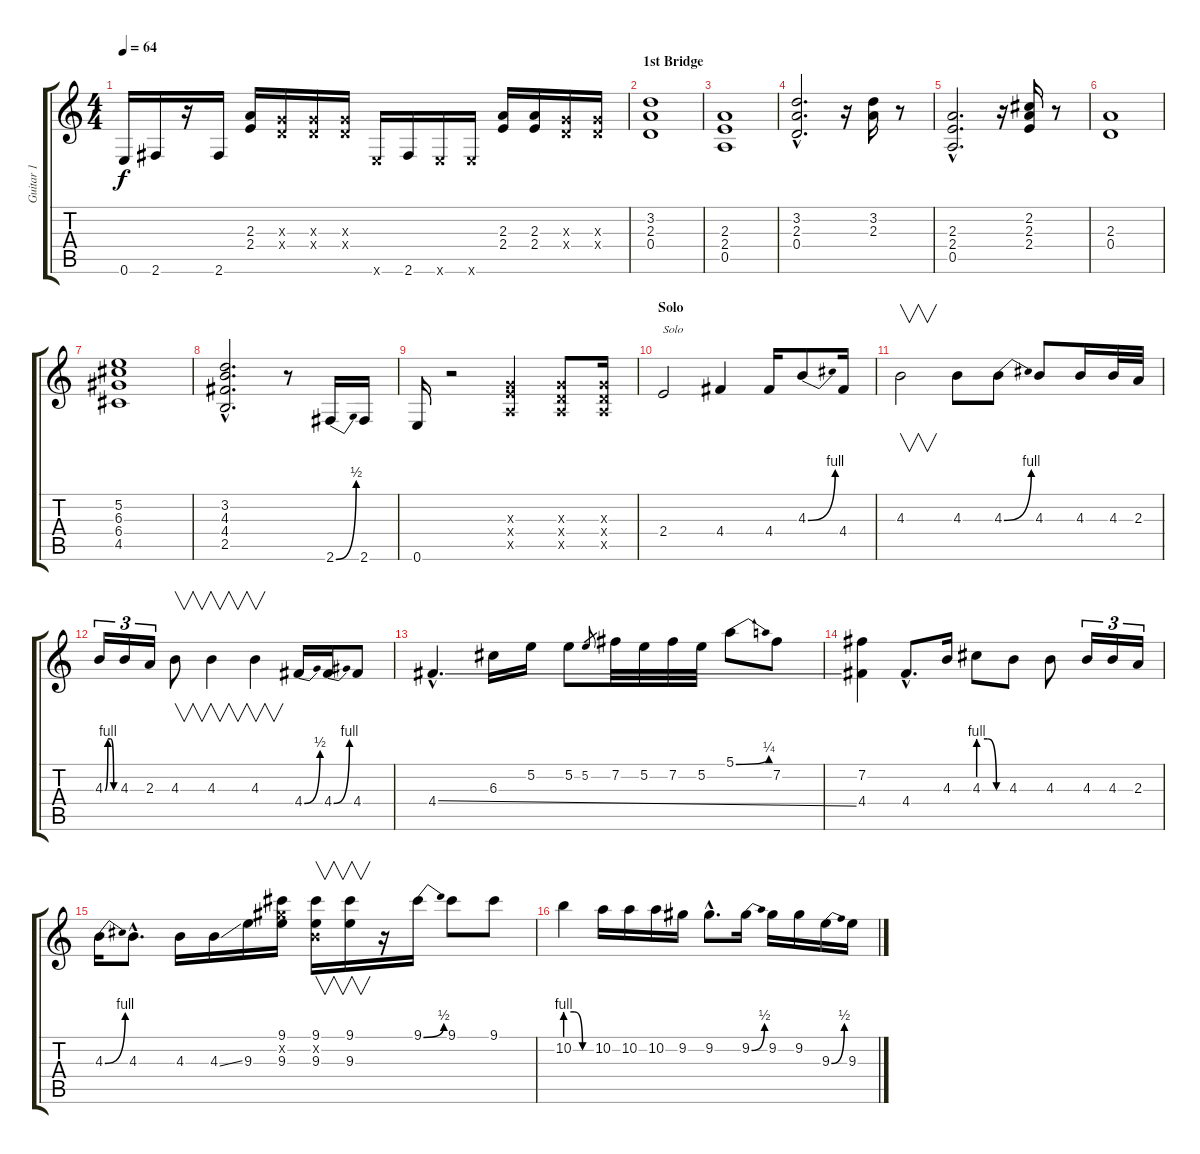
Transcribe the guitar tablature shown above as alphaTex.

\track ("Guitar 1" "Guitar 1") {instrument overdrivenguitar}
\staff {score tabs}
\tuning (E4 B3 G3 D3 A2 E2) {hide}
\ts (4 4)
\tempo 64
\clef g2
\ks c
0.6.16{dy f} 2.6.16 r.16 2.6.16 (2.3 2.4).16 (0.3{x} 0.4{x}).16 (0.3{x} 0.4{x}).16 (0.3{x} 0.4{x}).16 0.6{x}.16 2.6.16 0.6{x}.16 0.6{x}.16 (2.3 2.4).16 (2.3 2.4).16 (0.3{x} 0.4{x}).16 (0.3{x} 0.4{x}).16 |
\section ("" "1st Bridge")
(3.2 2.3 0.4).1 |
(2.3 2.4 0.5).1 |
(3.2{hac} 2.3{hac} 0.4{hac}).2{d} r.16 (3.2 2.3).16 r.8 |
(2.3{hac} 2.4{hac} 0.5{hac}).2{d} r.16 (2.2 2.3 2.4).16 r.8 |
(2.3 0.4).1 |
(5.2 6.3 6.4 4.5).1 |
(3.2{hac} 4.3{hac} 4.4{hac} 2.5{hac}).2{d} r.8 2.6{be (bend 0 0 60 2)}.16 2.6.16 |
0.6.16 r.2 (0.3{x} 2.4{x} 0.5{x}).4 (0.3{x} 0.4{x} 0.5{x}).8 (0.3{x} 0.4{x} 0.5{x}).16 |
\section ("" "Solo")
2.4.2{txt "Solo" balance 8} 4.4.4 4.4.16 4.3{be (bend 0 0 60 4)}.8 4.4.16 |
4.3.2{v} 4.3.8 4.3{be (bend 0 0 60 4)}.8 4.3.8 4.3.16 4.3.32 2.3.32 |
4.3{be (custom 0 0 15 4 30 4 45 0 60 0)}.16{tu (3 2)} 4.3.16{tu (3 2)} 2.3.16{tu (3 2)} 4.3.8{v} 4.3.4{v} 4.3.4{v} 4.4{be (bend 0 0 60 2)}.16 4.4{be (bend 0 0 60 4)}.16 4.4.8 |
4.4{ss hac}.4{d} 6.3.16 5.2.16 5.2.8 5.2.8{gr} 7.2.32 5.2.32 7.2.32 5.2.32 5.1{be (bend 0 0 60 1)}.8 7.2.8 |
(7.2 4.4).4 4.4{hac}.8{d} 4.3.16 4.3{be (custom 0 4 20 4 40 0 60 0)}.8 4.3.8 4.3.8 4.3.16{tu (3 2)} 4.3.16{tu (3 2)} 2.3.16{tu (3 2)} |
4.3{be (bend 0 0 60 4)}.16 4.3{hac}.8{d} 4.3.16 4.3{ss}.16 9.3.16 (9.1 9.2{x} 9.3).16 (9.1 0.2{x} 9.3).16{v} (9.1 9.3).16{v} r.16 9.1{be (bend 0 0 60 2)}.16 9.1.8 9.1.8 |
10.2{be (custom 0 4 20 4 40 0 60 0)}.4 10.2.16 10.2.16 10.2.16 9.2.16 9.2{hac}.8{d} 9.2{be (bend 0 0 60 2)}.16 9.2.16 9.2.16 9.3{be (bend 0 0 60 2)}.16 9.3.16
